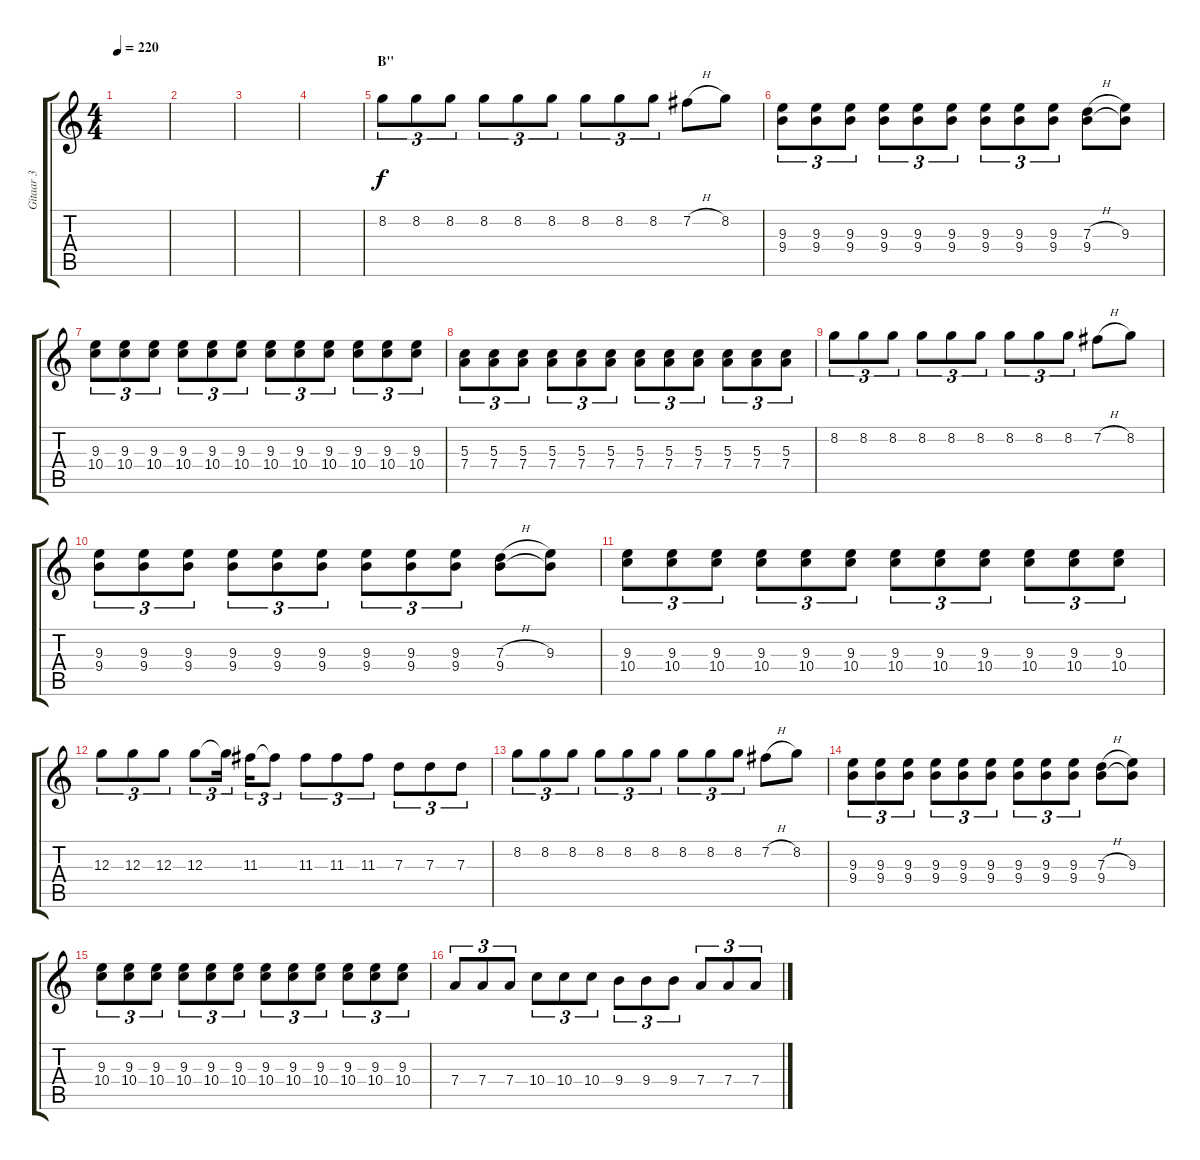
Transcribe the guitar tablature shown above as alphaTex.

\track ("Gitaar 3" "Gitaar 3") {instrument overdrivenguitar}
\staff {score tabs}
\tuning (E4 B3 G3 D3 A2 E2) {hide}
\ts (4 4)
\tempo 220
\clef g2
\ks c
|
|
|
|
\section ("" "B''")
8.2.8{tu (3 2)} 8.2.8{tu (3 2)} 8.2.8{tu (3 2)} 8.2.8{tu (3 2)} 8.2.8{tu (3 2)} 8.2.8{tu (3 2)} 8.2.8{tu (3 2)} 8.2.8{tu (3 2)} 8.2.8{tu (3 2)} 7.2{h}.8 8.2.8 |
(9.3 9.4).8{tu (3 2)} (9.3 9.4).8{tu (3 2)} (9.3 9.4).8{tu (3 2)} (9.3 9.4).8{tu (3 2)} (9.3 9.4).8{tu (3 2)} (9.3 9.4).8{tu (3 2)} (9.3 9.4).8{tu (3 2)} (9.3 9.4).8{tu (3 2)} (9.3 9.4).8{tu (3 2)} (7.3{h} 9.4).8 (9.3 9.4{t}).8 |
(9.3 10.4).8{tu (3 2)} (9.3 10.4).8{tu (3 2)} (9.3 10.4).8{tu (3 2)} (9.3 10.4).8{tu (3 2)} (9.3 10.4).8{tu (3 2)} (9.3 10.4).8{tu (3 2)} (9.3 10.4).8{tu (3 2)} (9.3 10.4).8{tu (3 2)} (9.3 10.4).8{tu (3 2)} (9.3 10.4).8{tu (3 2)} (9.3 10.4).8{tu (3 2)} (9.3 10.4).8{tu (3 2)} |
(5.3 7.4).8{tu (3 2)} (5.3 7.4).8{tu (3 2)} (5.3 7.4).8{tu (3 2)} (5.3 7.4).8{tu (3 2)} (5.3 7.4).8{tu (3 2)} (5.3 7.4).8{tu (3 2)} (5.3 7.4).8{tu (3 2)} (5.3 7.4).8{tu (3 2)} (5.3 7.4).8{tu (3 2)} (5.3 7.4).8{tu (3 2)} (5.3 7.4).8{tu (3 2)} (5.3 7.4).8{tu (3 2)} |
8.2.8{tu (3 2)} 8.2.8{tu (3 2)} 8.2.8{tu (3 2)} 8.2.8{tu (3 2)} 8.2.8{tu (3 2)} 8.2.8{tu (3 2)} 8.2.8{tu (3 2)} 8.2.8{tu (3 2)} 8.2.8{tu (3 2)} 7.2{h}.8 8.2.8 |
(9.3 9.4).8{tu (3 2)} (9.3 9.4).8{tu (3 2)} (9.3 9.4).8{tu (3 2)} (9.3 9.4).8{tu (3 2)} (9.3 9.4).8{tu (3 2)} (9.3 9.4).8{tu (3 2)} (9.3 9.4).8{tu (3 2)} (9.3 9.4).8{tu (3 2)} (9.3 9.4).8{tu (3 2)} (7.3{h} 9.4).8 (9.3 9.4{t}).8 |
(9.3 10.4).8{tu (3 2)} (9.3 10.4).8{tu (3 2)} (9.3 10.4).8{tu (3 2)} (9.3 10.4).8{tu (3 2)} (9.3 10.4).8{tu (3 2)} (9.3 10.4).8{tu (3 2)} (9.3 10.4).8{tu (3 2)} (9.3 10.4).8{tu (3 2)} (9.3 10.4).8{tu (3 2)} (9.3 10.4).8{tu (3 2)} (9.3 10.4).8{tu (3 2)} (9.3 10.4).8{tu (3 2)} |
12.3.8{tu (3 2)} 12.3.8{tu (3 2)} 12.3.8{tu (3 2)} 12.3.8{tu (3 2)} 12.3{t}.16{tu (3 2)} 11.3.16{tu (3 2)} 11.3{t}.8{tu (3 2)} 11.3.8{tu (3 2)} 11.3.8{tu (3 2)} 11.3.8{tu (3 2)} 7.3.8{tu (3 2)} 7.3.8{tu (3 2)} 7.3.8{tu (3 2)} |
8.2.8{tu (3 2)} 8.2.8{tu (3 2)} 8.2.8{tu (3 2)} 8.2.8{tu (3 2)} 8.2.8{tu (3 2)} 8.2.8{tu (3 2)} 8.2.8{tu (3 2)} 8.2.8{tu (3 2)} 8.2.8{tu (3 2)} 7.2{h}.8 8.2.8 |
(9.3 9.4).8{tu (3 2)} (9.3 9.4).8{tu (3 2)} (9.3 9.4).8{tu (3 2)} (9.3 9.4).8{tu (3 2)} (9.3 9.4).8{tu (3 2)} (9.3 9.4).8{tu (3 2)} (9.3 9.4).8{tu (3 2)} (9.3 9.4).8{tu (3 2)} (9.3 9.4).8{tu (3 2)} (7.3{h} 9.4).8 (9.3 9.4{t}).8 |
(9.3 10.4).8{tu (3 2)} (9.3 10.4).8{tu (3 2)} (9.3 10.4).8{tu (3 2)} (9.3 10.4).8{tu (3 2)} (9.3 10.4).8{tu (3 2)} (9.3 10.4).8{tu (3 2)} (9.3 10.4).8{tu (3 2)} (9.3 10.4).8{tu (3 2)} (9.3 10.4).8{tu (3 2)} (9.3 10.4).8{tu (3 2)} (9.3 10.4).8{tu (3 2)} (9.3 10.4).8{tu (3 2)} |
7.4.8{tu (3 2)} 7.4.8{tu (3 2)} 7.4.8{tu (3 2)} 10.4.8{tu (3 2)} 10.4.8{tu (3 2)} 10.4.8{tu (3 2)} 9.4.8{tu (3 2)} 9.4.8{tu (3 2)} 9.4.8{tu (3 2)} 7.4.8{tu (3 2)} 7.4.8{tu (3 2)} 7.4.8{tu (3 2)}
